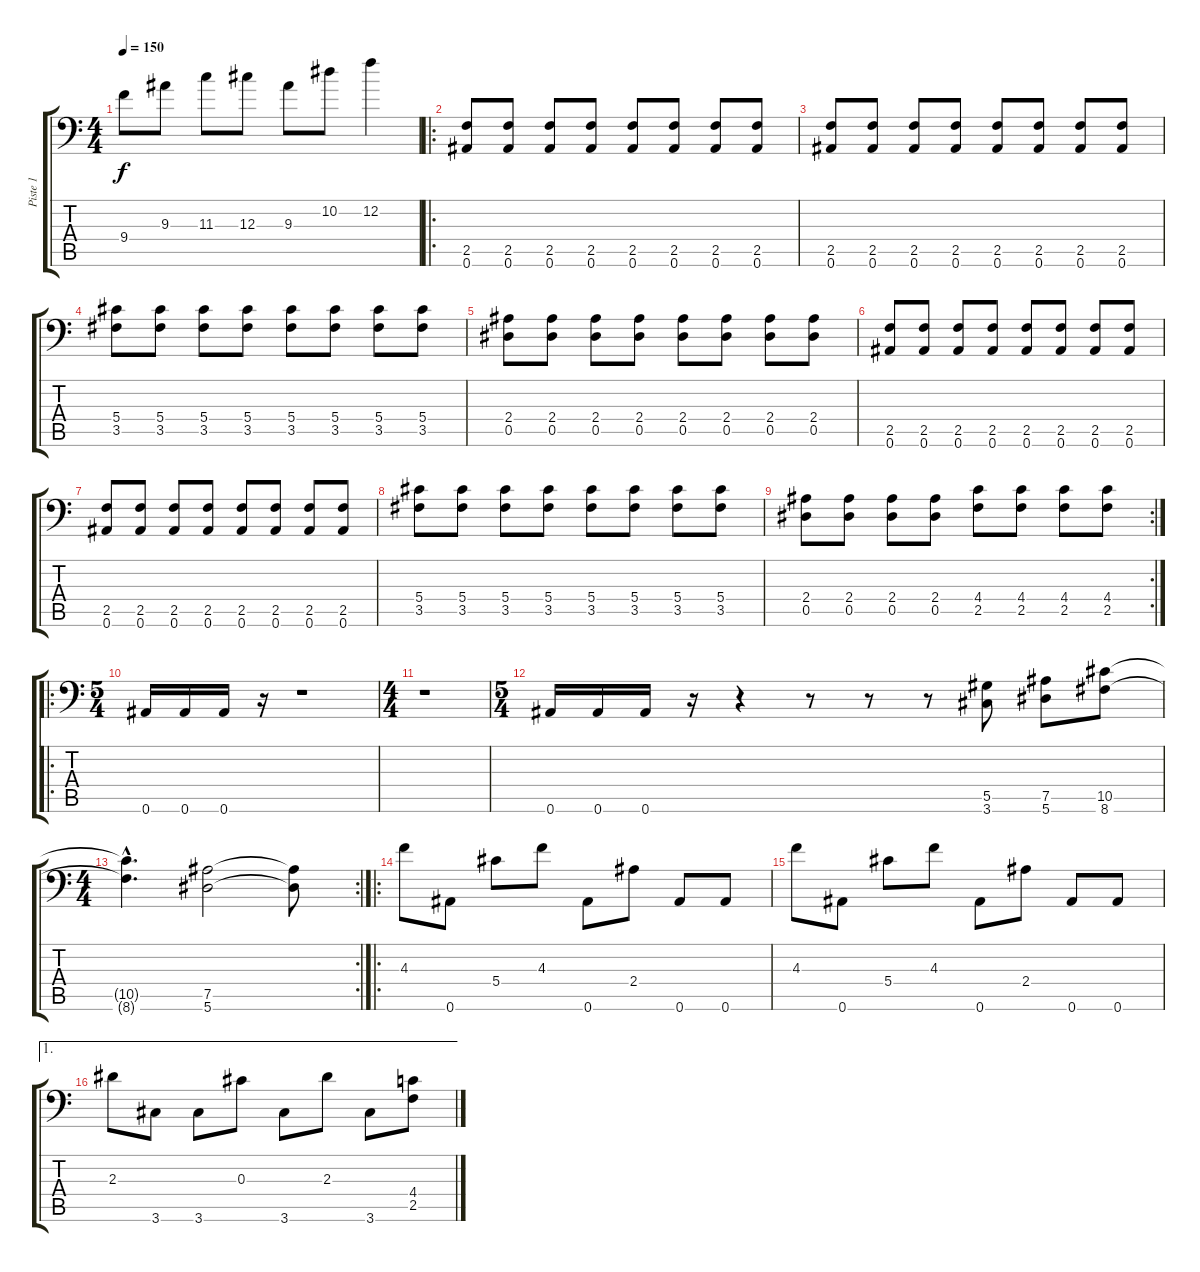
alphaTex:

\track ("Piste 1" "Piste 1") {instrument distortionguitar}
\staff {score tabs}
\tuning (Bb3 F3 Db3 Ab2 Eb2 Bb1) {hide}
\ts (4 4)
\tempo 150
\clef f4
\ks c
9.4.8{dy f} 9.3.8 11.3.8 12.3.8 9.3.8 10.2.8 12.2.4 |
\ro
(2.5 0.6).8 (2.5 0.6).8 (2.5 0.6).8 (2.5 0.6).8 (2.5 0.6).8 (2.5 0.6).8 (2.5 0.6).8 (2.5 0.6).8 |
(2.5 0.6).8 (2.5 0.6).8 (2.5 0.6).8 (2.5 0.6).8 (2.5 0.6).8 (2.5 0.6).8 (2.5 0.6).8 (2.5 0.6).8 |
(5.4 3.5).8 (5.4 3.5).8 (5.4 3.5).8 (5.4 3.5).8 (5.4 3.5).8 (5.4 3.5).8 (5.4 3.5).8 (5.4 3.5).8 |
(2.4 0.5).8 (2.4 0.5).8 (2.4 0.5).8 (2.4 0.5).8 (2.4 0.5).8 (2.4 0.5).8 (2.4 0.5).8 (2.4 0.5).8 |
(2.5 0.6).8 (2.5 0.6).8 (2.5 0.6).8 (2.5 0.6).8 (2.5 0.6).8 (2.5 0.6).8 (2.5 0.6).8 (2.5 0.6).8 |
(2.5 0.6).8 (2.5 0.6).8 (2.5 0.6).8 (2.5 0.6).8 (2.5 0.6).8 (2.5 0.6).8 (2.5 0.6).8 (2.5 0.6).8 |
(5.4 3.5).8 (5.4 3.5).8 (5.4 3.5).8 (5.4 3.5).8 (5.4 3.5).8 (5.4 3.5).8 (5.4 3.5).8 (5.4 3.5).8 |
\rc 2
(2.4 0.5).8 (2.4 0.5).8 (2.4 0.5).8 (2.4 0.5).8 (4.4 2.5).8 (4.4 2.5).8 (4.4 2.5).8 (4.4 2.5).8 |
\ro
\ts (5 4)
0.6.16 0.6.16 0.6.16 r.16 r.1 |
\ts (4 4)
r.1 |
\ts (5 4)
0.6.16 0.6.16 0.6.16 r.16 r.4 r.8 r.8 r.8 (5.5 3.6).8 (7.5 5.6).8 (10.5 8.6).8 |
\rc 2
\ts (4 4)
(10.5{hac t} 8.6{hac t}).4{d} (7.5 5.6).2 (7.5{t} 5.6{t}).8 |
\ro
4.3.8 0.6.8 5.4.8 4.3.8 0.6.8 2.4.8 0.6.8 0.6.8 |
4.3.8 0.6.8 5.4.8 4.3.8 0.6.8 2.4.8 0.6.8 0.6.8 |
\ae 1
2.3.8 3.6.8 3.6.8 0.3.8 3.6.8 2.3.8 3.6.8 (4.4 2.5).8
